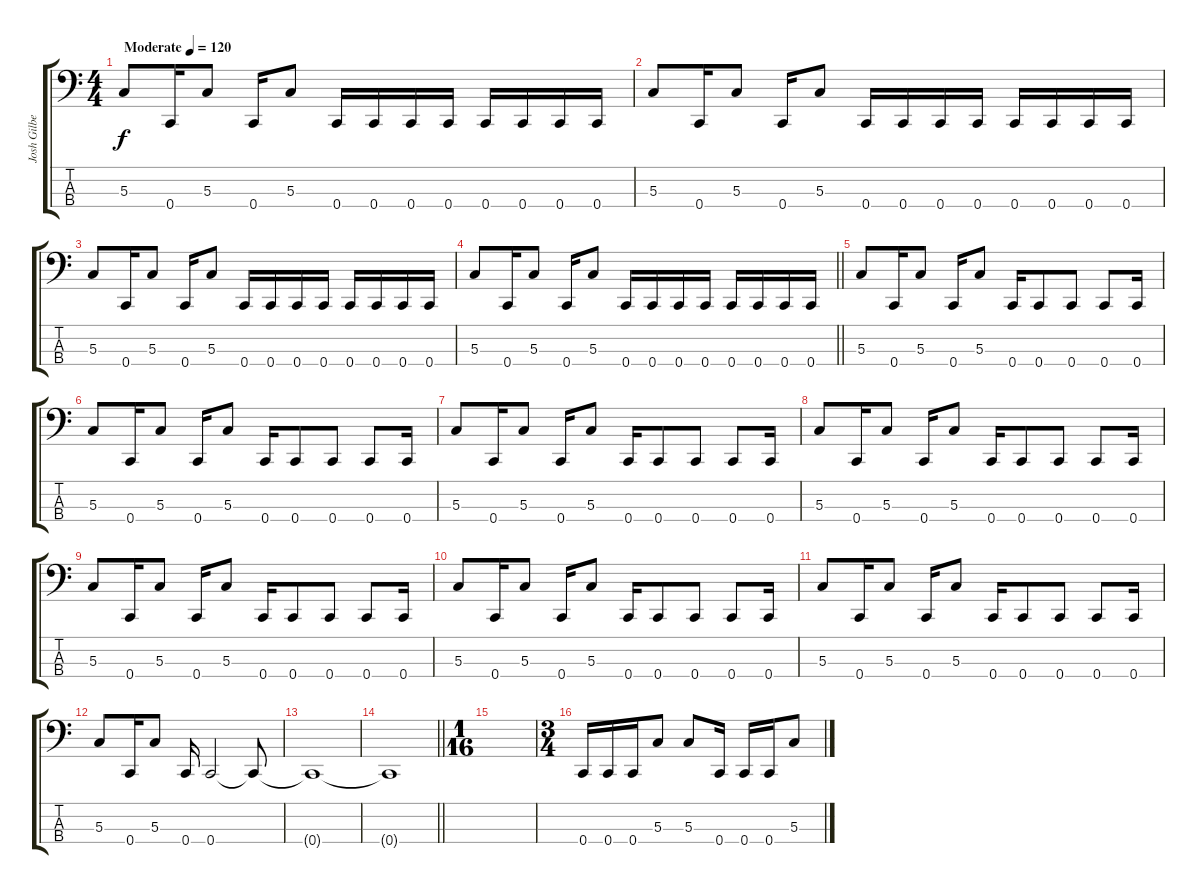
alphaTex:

\track ("Josh Gilbert" "Josh Gilbe") {instrument electricbasspick}
\staff {score tabs}
\tuning (F2 C2 G1 C1) {hide}
\ts (4 4)
\tempo (120 "Moderate")
\clef f4
\ks c
5.3.8{dy f instrument electricbasspick} 0.4.16 5.3.8 0.4.16 5.3.8 0.4.16 0.4.16 0.4.16 0.4.16 0.4.16 0.4.16 0.4.16 0.4.16 |
5.3.8 0.4.16 5.3.8 0.4.16 5.3.8 0.4.16 0.4.16 0.4.16 0.4.16 0.4.16 0.4.16 0.4.16 0.4.16 |
5.3.8 0.4.16 5.3.8 0.4.16 5.3.8 0.4.16 0.4.16 0.4.16 0.4.16 0.4.16 0.4.16 0.4.16 0.4.16 |
\barLineRight lightlight
5.3.8 0.4.16 5.3.8 0.4.16 5.3.8 0.4.16 0.4.16 0.4.16 0.4.16 0.4.16 0.4.16 0.4.16 0.4.16 |
\section ("" " ")
5.3.8 0.4.16 5.3.8 0.4.16 5.3.8 0.4.16 0.4.8 0.4.8 0.4.8 0.4.16 |
5.3.8 0.4.16 5.3.8 0.4.16 5.3.8 0.4.16 0.4.8 0.4.8 0.4.8 0.4.16 |
5.3.8 0.4.16 5.3.8 0.4.16 5.3.8 0.4.16 0.4.8 0.4.8 0.4.8 0.4.16 |
5.3.8 0.4.16 5.3.8 0.4.16 5.3.8 0.4.16 0.4.8 0.4.8 0.4.8 0.4.16 |
5.3.8 0.4.16 5.3.8 0.4.16 5.3.8 0.4.16 0.4.8 0.4.8 0.4.8 0.4.16 |
5.3.8 0.4.16 5.3.8 0.4.16 5.3.8 0.4.16 0.4.8 0.4.8 0.4.8 0.4.16 |
5.3.8 0.4.16 5.3.8 0.4.16 5.3.8 0.4.16 0.4.8 0.4.8 0.4.8 0.4.16 |
5.3.8 0.4.16 5.3.8 0.4.16 0.4.2 0.4{t}.8 |
0.4{t}.1 |
\barLineRight lightlight
0.4{t}.1 |
\ts (1 16)
|
\ts (3 4)
0.4.16 0.4.16 0.4.16 5.3.8 5.3.8 0.4.16 0.4.16 0.4.16 5.3.8
